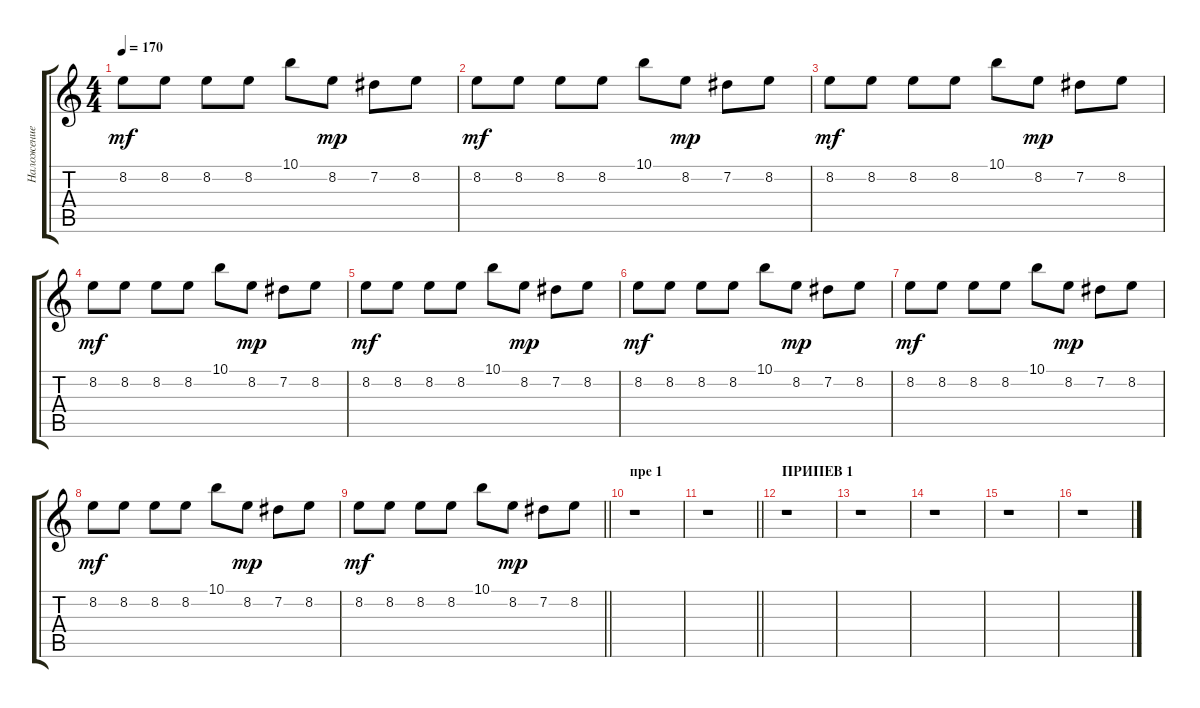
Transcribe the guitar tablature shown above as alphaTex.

\track ("Наложение" "Наложение") {instrument overdrivenguitar}
\staff {score tabs}
\tuning (Db4 Ab3 E3 B2 Gb2 Db2) {hide}
\ts (4 4)
\tempo 170
\clef g2
\ks c
8.2.8{dy mf} 8.2.8 8.2.8 8.2.8 10.1.8 8.2.8{dy mp} 7.2.8 8.2.8 |
8.2.8{dy mf} 8.2.8 8.2.8 8.2.8 10.1.8 8.2.8{dy mp} 7.2.8 8.2.8 |
8.2.8{dy mf} 8.2.8 8.2.8 8.2.8 10.1.8 8.2.8{dy mp} 7.2.8 8.2.8 |
8.2.8{dy mf} 8.2.8 8.2.8 8.2.8 10.1.8 8.2.8{dy mp} 7.2.8 8.2.8 |
8.2.8{dy mf} 8.2.8 8.2.8 8.2.8 10.1.8 8.2.8{dy mp} 7.2.8 8.2.8 |
8.2.8{dy mf} 8.2.8 8.2.8 8.2.8 10.1.8 8.2.8{dy mp} 7.2.8 8.2.8 |
8.2.8{dy mf} 8.2.8 8.2.8 8.2.8 10.1.8 8.2.8{dy mp} 7.2.8 8.2.8 |
8.2.8{dy mf} 8.2.8 8.2.8 8.2.8 10.1.8 8.2.8{dy mp} 7.2.8 8.2.8 |
\barLineRight lightlight
8.2.8{dy mf} 8.2.8 8.2.8 8.2.8 10.1.8 8.2.8{dy mp} 7.2.8 8.2.8 |
\section ("" "пре 1")
r.1 |
\barLineRight lightlight
r.1 |
\section ("" "ПРИПЕВ 1")
r.1 |
r.1 |
r.1 |
r.1 |
r.1
